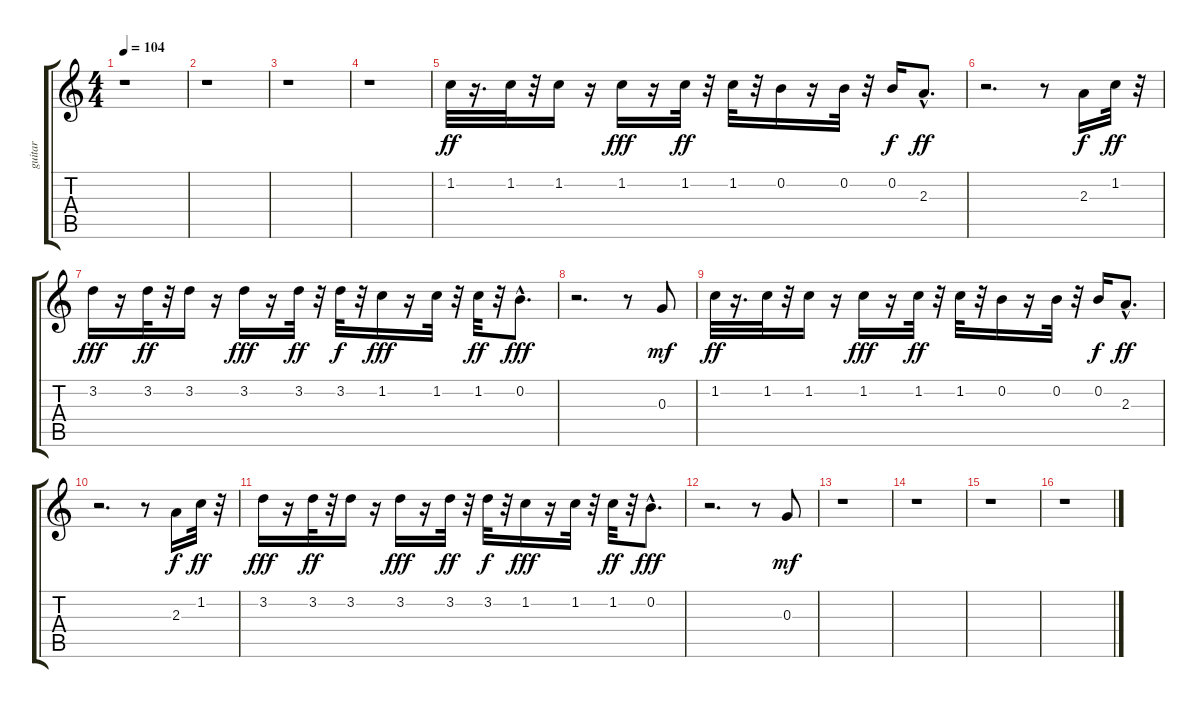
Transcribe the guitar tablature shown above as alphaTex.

\track ("guitar" "guitar") {instrument acousticguitarnylon}
\staff {score tabs}
\tuning (E4 B3 G3 D3 A2 E2) {hide}
\ts (4 4)
\tempo 104
\clef g2
\ks c
r.1{dy f} |
r.1 |
r.1 |
r.1 |
1.2.32{dy ff} r.16{d} 1.2.32 r.32 1.2.16 r.16 1.2.16{dy fff} r.16 1.2.32{dy ff} r.32 1.2.32 r.32 0.2.16 r.16 0.2.32 r.32 0.2.16{dy f} 2.3{hac}.8{d dy ff} |
r.2{d} r.8 2.3.16{dy f} 1.2.32{dy ff} r.32 |
3.2.16{dy fff} r.16 3.2.32{dy ff} r.32 3.2.16 r.16 3.2.16{dy fff} r.16 3.2.32{dy ff} r.32 3.2.32{dy f} r.32 1.2.16{dy fff} r.16 1.2.32 r.32 1.2.32{dy ff} r.32 0.2{hac}.8{d dy fff} |
r.2{d} r.8 0.3.8{dy mf} |
1.2.32{dy ff} r.16{d} 1.2.32 r.32 1.2.16 r.16 1.2.16{dy fff} r.16 1.2.32{dy ff} r.32 1.2.32 r.32 0.2.16 r.16 0.2.32 r.32 0.2.16{dy f} 2.3{hac}.8{d dy ff} |
r.2{d} r.8 2.3.16{dy f} 1.2.32{dy ff} r.32 |
3.2.16{dy fff} r.16 3.2.32{dy ff} r.32 3.2.16 r.16 3.2.16{dy fff} r.16 3.2.32{dy ff} r.32 3.2.32{dy f} r.32 1.2.16{dy fff} r.16 1.2.32 r.32 1.2.32{dy ff} r.32 0.2{hac}.8{d dy fff} |
r.2{d} r.8 0.3.8{dy mf} |
r.1 |
r.1 |
r.1 |
r.1
